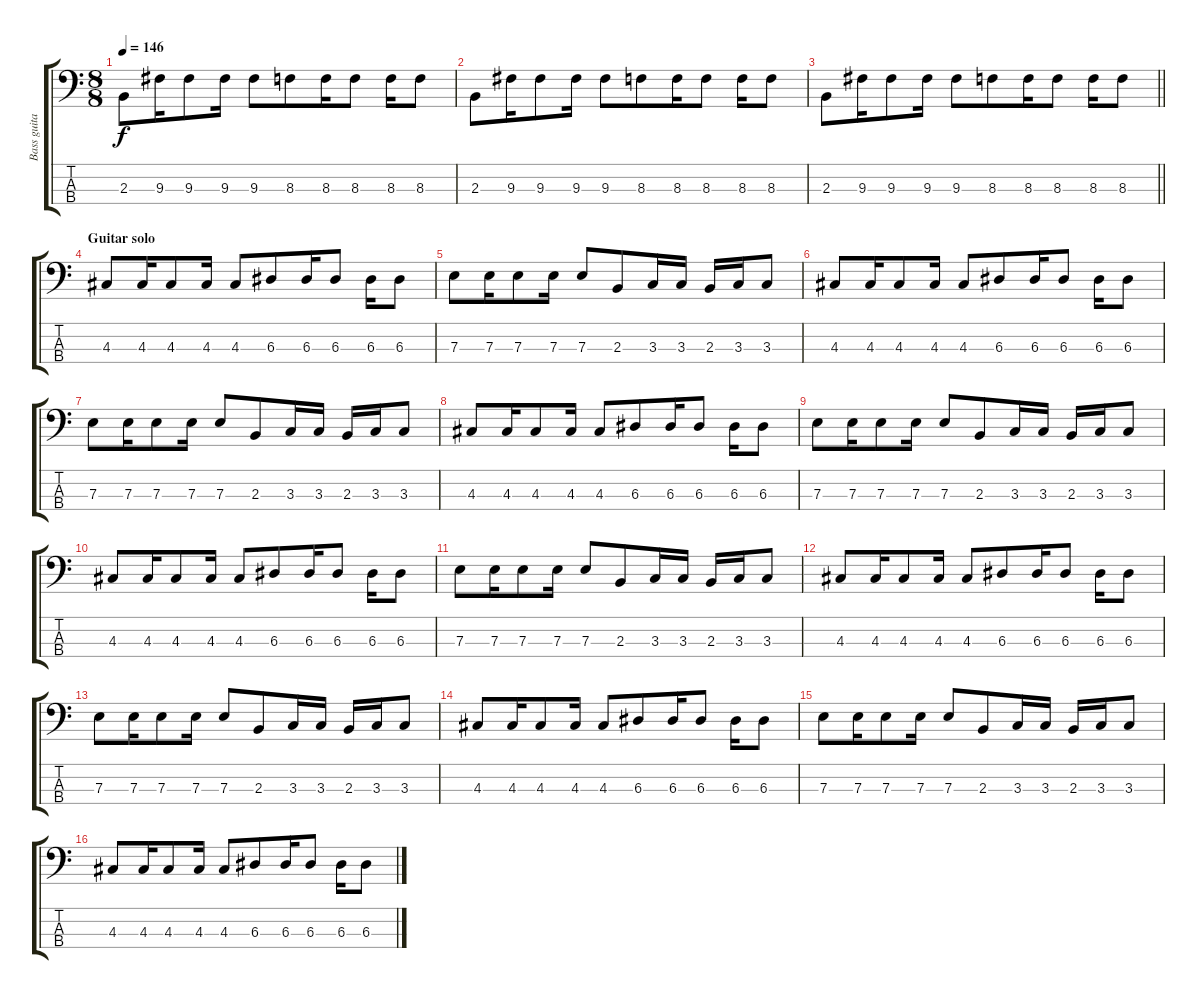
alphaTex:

\track ("Bass guitar" "Bass guita") {instrument electricbassfinger}
\staff {score tabs}
\tuning (G2 D2 A1 E1) {hide}
\ts (8 8)
\tempo 146
\clef f4
\ks c
2.3.8{dy f} 9.3.16 9.3.8 9.3.16 9.3.8 8.3.8 8.3.16 8.3.8 8.3.16 8.3.8 |
2.3.8 9.3.16 9.3.8 9.3.16 9.3.8 8.3.8 8.3.16 8.3.8 8.3.16 8.3.8 |
\barLineRight lightlight
2.3.8 9.3.16 9.3.8 9.3.16 9.3.8 8.3.8 8.3.16 8.3.8 8.3.16 8.3.8 |
\section ("" "Guitar solo")
4.3.8 4.3.16 4.3.8 4.3.16 4.3.8 6.3.8 6.3.16 6.3.8 6.3.16 6.3.8 |
7.3.8 7.3.16 7.3.8 7.3.16 7.3.8 2.3.8 3.3.16 3.3.16 2.3.16 3.3.16 3.3.8 |
4.3.8 4.3.16 4.3.8 4.3.16 4.3.8 6.3.8 6.3.16 6.3.8 6.3.16 6.3.8 |
7.3.8 7.3.16 7.3.8 7.3.16 7.3.8 2.3.8 3.3.16 3.3.16 2.3.16 3.3.16 3.3.8 |
4.3.8 4.3.16 4.3.8 4.3.16 4.3.8 6.3.8 6.3.16 6.3.8 6.3.16 6.3.8 |
7.3.8 7.3.16 7.3.8 7.3.16 7.3.8 2.3.8 3.3.16 3.3.16 2.3.16 3.3.16 3.3.8 |
4.3.8 4.3.16 4.3.8 4.3.16 4.3.8 6.3.8 6.3.16 6.3.8 6.3.16 6.3.8 |
7.3.8 7.3.16 7.3.8 7.3.16 7.3.8 2.3.8 3.3.16 3.3.16 2.3.16 3.3.16 3.3.8 |
4.3.8 4.3.16 4.3.8 4.3.16 4.3.8 6.3.8 6.3.16 6.3.8 6.3.16 6.3.8 |
7.3.8 7.3.16 7.3.8 7.3.16 7.3.8 2.3.8 3.3.16 3.3.16 2.3.16 3.3.16 3.3.8 |
4.3.8 4.3.16 4.3.8 4.3.16 4.3.8 6.3.8 6.3.16 6.3.8 6.3.16 6.3.8 |
7.3.8 7.3.16 7.3.8 7.3.16 7.3.8 2.3.8 3.3.16 3.3.16 2.3.16 3.3.16 3.3.8 |
4.3.8 4.3.16 4.3.8 4.3.16 4.3.8 6.3.8 6.3.16 6.3.8 6.3.16 6.3.8
